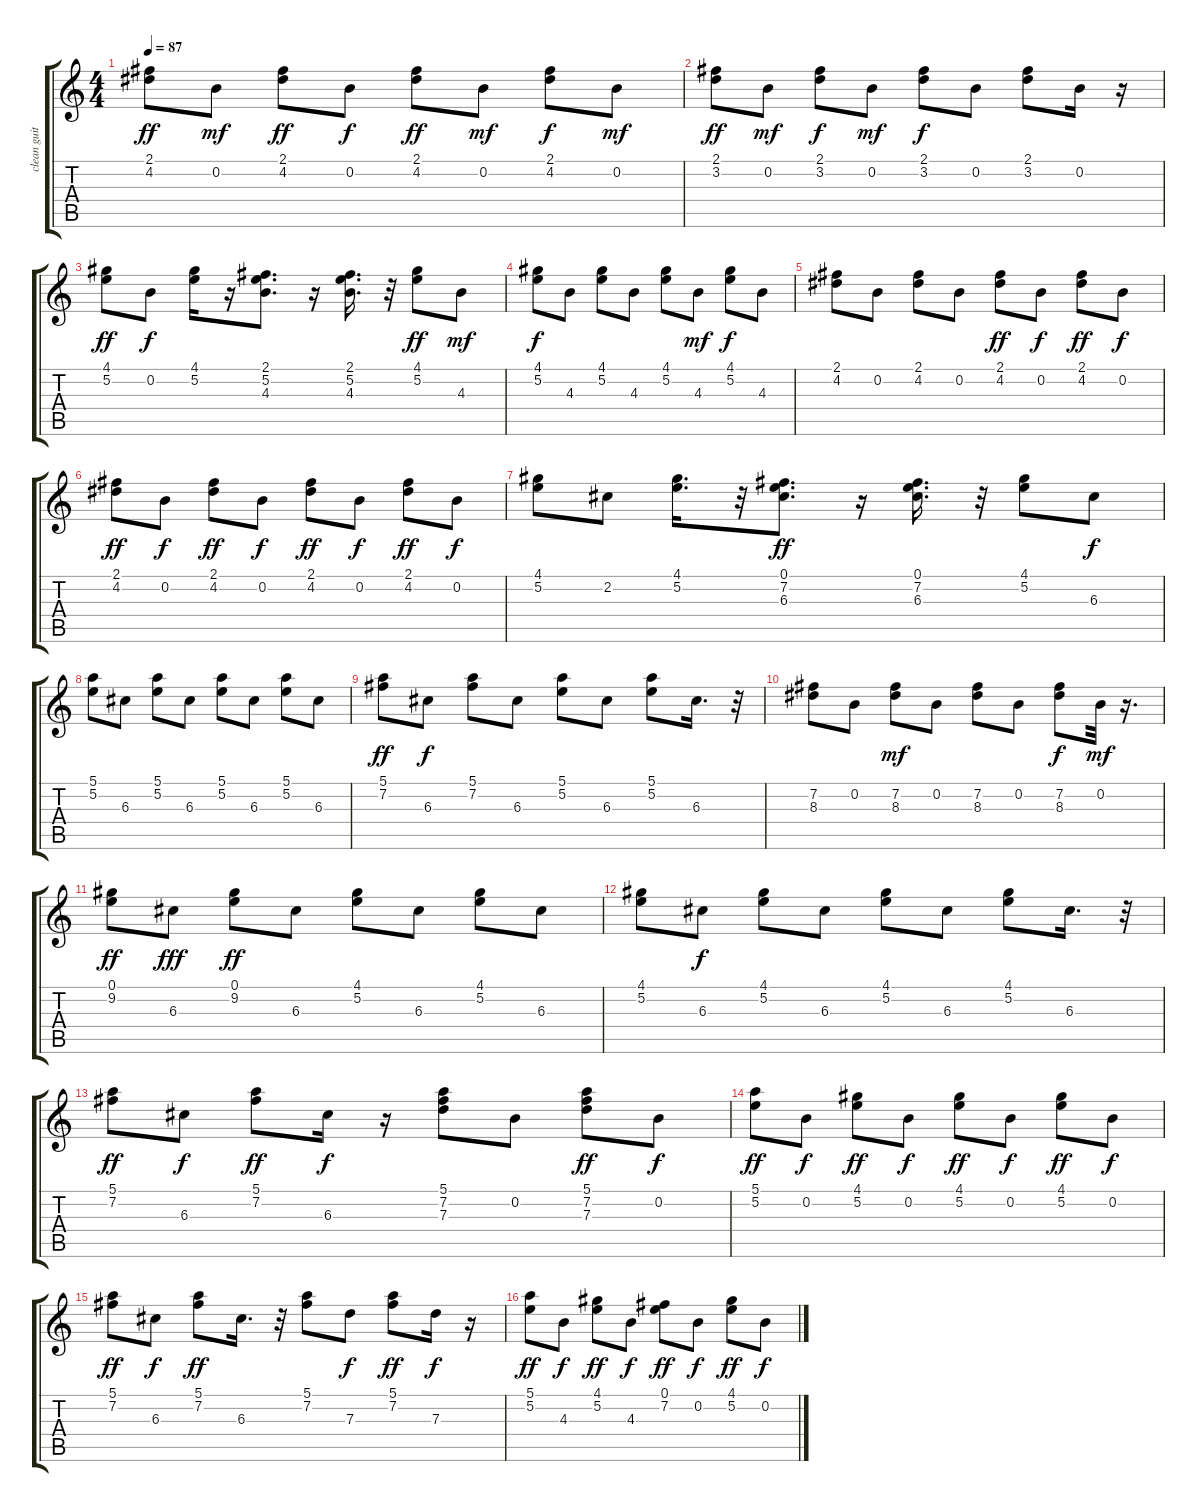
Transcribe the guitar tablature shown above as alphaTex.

\track ("clean guitar" "clean guit") {instrument electricguitarclean}
\staff {score tabs}
\tuning (E4 B3 G3 D3 A2 E2) {hide}
\ts (4 4)
\tempo 87
\clef g2
\ks c
(2.1 4.2).8{dy ff} 0.2.8{dy mf} (2.1 4.2).8{dy ff} 0.2.8{dy f} (2.1 4.2).8{dy ff} 0.2.8{dy mf} (2.1 4.2).8{dy f} 0.2.8{dy mf} |
(2.1 3.2).8{dy ff} 0.2.8{dy mf} (2.1 3.2).8{dy f} 0.2.8{dy mf} (2.1 3.2).8{dy f} 0.2.8 (2.1 3.2).8 0.2.16 r.16 |
(4.1 5.2).8{dy ff} 0.2.8{dy f} (4.1 5.2).16 r.16 (2.1 5.2 4.3).8{d} r.16 (2.1 5.2 4.3).16{d} r.32 (4.1 5.2).8{dy ff} 4.3.8{dy mf} |
(4.1 5.2).8{dy f} 4.3.8 (4.1 5.2).8 4.3.8 (4.1 5.2).8 4.3.8{dy mf} (4.1 5.2).8{dy f} 4.3.8 |
(2.1 4.2).8 0.2.8 (2.1 4.2).8 0.2.8 (2.1 4.2).8{dy ff} 0.2.8{dy f} (2.1 4.2).8{dy ff} 0.2.8{dy f} |
(2.1 4.2).8{dy ff} 0.2.8{dy f} (2.1 4.2).8{dy ff} 0.2.8{dy f} (2.1 4.2).8{dy ff} 0.2.8{dy f} (2.1 4.2).8{dy ff} 0.2.8{dy f} |
(4.1 5.2).8 2.2.8 (4.1 5.2).16{d} r.32 (0.1 7.2 6.3).8{d dy ff} r.16 (0.1 7.2 6.3).16{d} r.32 (4.1 5.2).8 6.3.8{dy f} |
(5.1 5.2).8 6.3.8 (5.1 5.2).8 6.3.8 (5.1 5.2).8 6.3.8 (5.1 5.2).8 6.3.8 |
(5.1 7.2).8{dy ff} 6.3.8{dy f} (5.1 7.2).8 6.3.8 (5.1 5.2).8 6.3.8 (5.1 5.2).8 6.3.16{d} r.32 |
(7.2 8.3).8 0.2.8 (7.2 8.3).8{dy mf} 0.2.8 (7.2 8.3).8 0.2.8 (7.2 8.3).8{dy f} 0.2.32{dy mf} r.16{d} |
(0.1 9.2).8{dy ff} 6.3.8{dy fff} (0.1 9.2).8{dy ff} 6.3.8 (4.1 5.2).8 6.3.8 (4.1 5.2).8 6.3.8 |
(4.1 5.2).8 6.3.8{dy f} (4.1 5.2).8 6.3.8 (4.1 5.2).8 6.3.8 (4.1 5.2).8 6.3.16{d} r.32 |
(5.1 7.2).8{dy ff} 6.3.8{dy f} (5.1 7.2).8{dy ff} 6.3.16{dy f} r.16 (5.1 7.2 7.3).8 0.2.8 (5.1 7.2 7.3).8{dy ff} 0.2.8{dy f} |
(5.1 5.2).8{dy ff} 0.2.8{dy f} (4.1 5.2).8{dy ff} 0.2.8{dy f} (4.1 5.2).8{dy ff} 0.2.8{dy f} (4.1 5.2).8{dy ff} 0.2.8{dy f} |
(5.1 7.2).8{dy ff} 6.3.8{dy f} (5.1 7.2).8{dy ff} 6.3.16{d} r.32 (5.1 7.2).8 7.3.8{dy f} (5.1 7.2).8{dy ff} 7.3.16{dy f} r.16 |
(5.1 5.2).8{dy ff} 4.3.8{dy f} (4.1 5.2).8{dy ff} 4.3.8{dy f} (0.1 7.2).8{dy ff} 0.2.8{dy f} (4.1 5.2).8{dy ff} 0.2.8{dy f}
